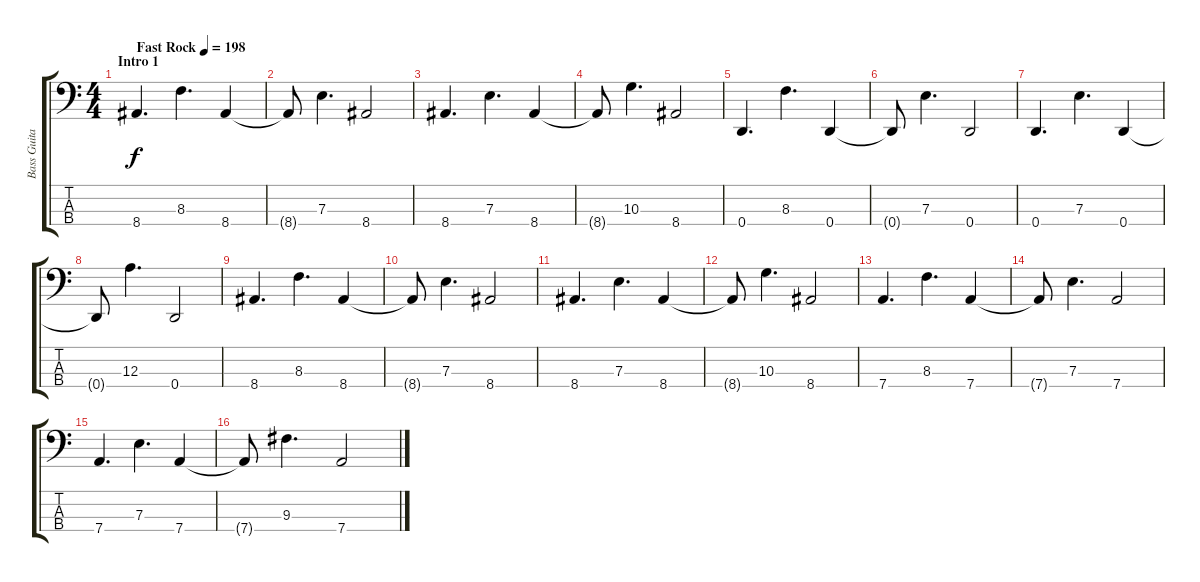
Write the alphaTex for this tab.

\track ("Bass Guitar" "Bass Guita") {instrument electricbassfinger}
\staff {score tabs}
\tuning (G2 D2 A1 D1) {hide}
\ts (4 4)
\section ("" "Intro 1")
\tempo (198 "Fast Rock")
\clef f4
\ks c
8.4.4{d dy f instrument electricbassfinger} 8.3.4{d} 8.4.4 |
8.4{t}.8 7.3.4{d} 8.4.2 |
8.4.4{d} 7.3.4{d} 8.4.4 |
8.4{t}.8 10.3.4{d} 8.4.2 |
0.4.4{d} 8.3.4{d} 0.4.4 |
0.4{t}.8 7.3.4{d} 0.4.2 |
0.4.4{d} 7.3.4{d} 0.4.4 |
0.4{t}.8 12.3.4{d} 0.4.2 |
8.4.4{d} 8.3.4{d} 8.4.4 |
8.4{t}.8 7.3.4{d} 8.4.2 |
8.4.4{d} 7.3.4{d} 8.4.4 |
8.4{t}.8 10.3.4{d} 8.4.2 |
7.4.4{d} 8.3.4{d} 7.4.4 |
7.4{t}.8 7.3.4{d} 7.4.2 |
7.4.4{d} 7.3.4{d} 7.4.4 |
7.4{t}.8 9.3.4{d} 7.4.2
